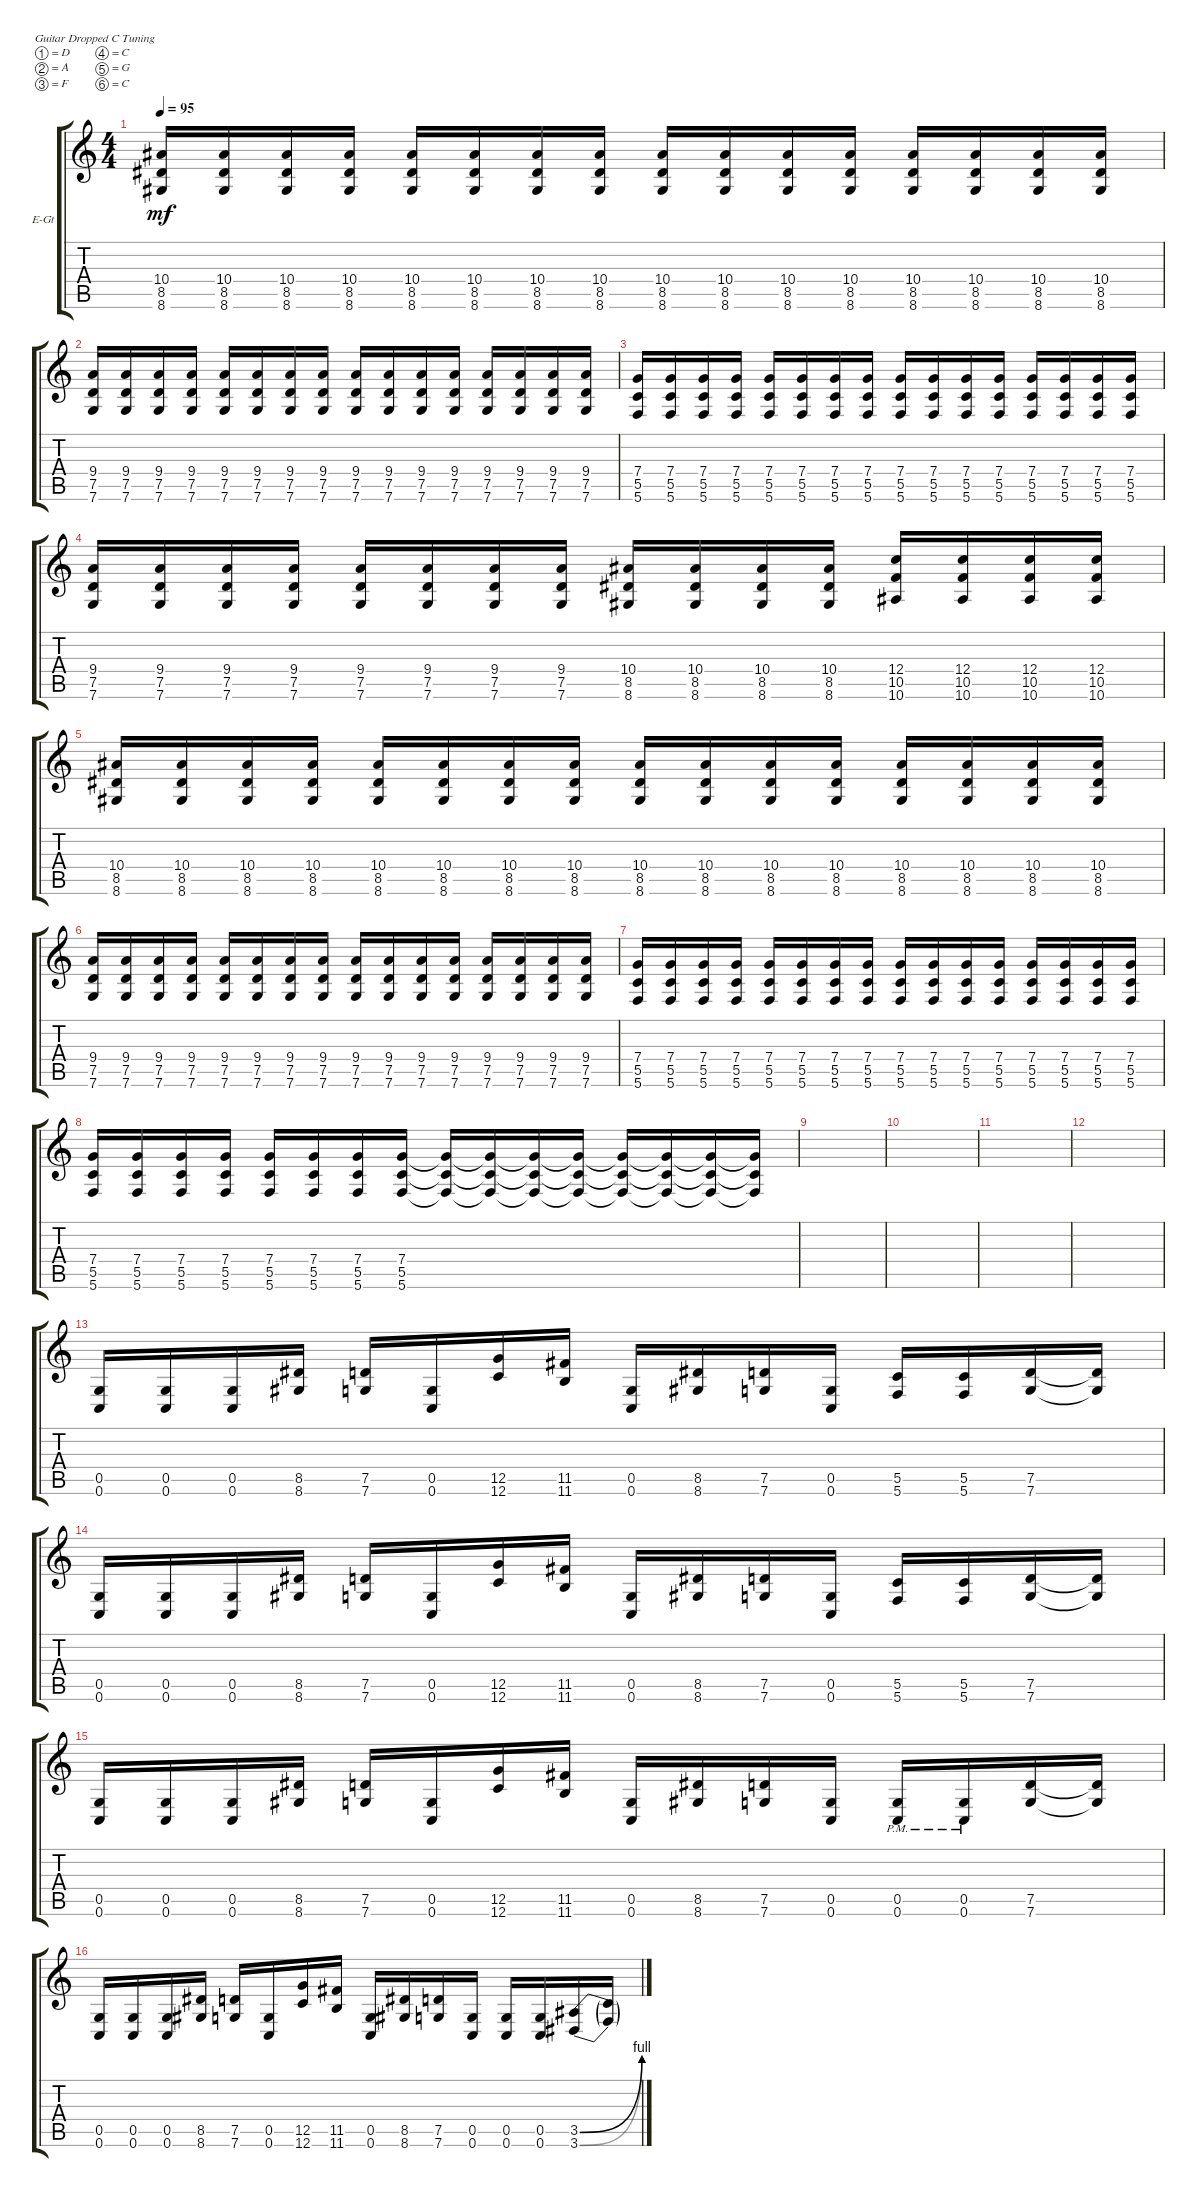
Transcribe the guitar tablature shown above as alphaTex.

\bracketExtendMode groupsimilarinstruments
\firstSystemTrackNameOrientation horizontal
\otherSystemsTrackNameOrientation horizontal
\track ("Electric Guitar 2" "E-Gt") {instrument distortionguitar}
\staff {score tabs}
\tuning (D4 A3 F3 C3 G2 C2)
\ts (4 4)
\tempo 95
\clef g2
\ks c
(8.6 8.5 10.4).16{dy mf} (8.6 8.5 10.4).16 (8.6 8.5 10.4).16 (8.6 8.5 10.4).16 (8.6 8.5 10.4).16 (8.6 8.5 10.4).16 (8.6 8.5 10.4).16 (8.6 8.5 10.4).16 (8.6 8.5 10.4).16 (8.6 8.5 10.4).16 (8.6 8.5 10.4).16 (8.6 8.5 10.4).16 (8.6 8.5 10.4).16 (8.6 8.5 10.4).16 (8.6 8.5 10.4).16 (8.6 8.5 10.4).16 |
(7.6 7.5 9.4).16 (7.6 7.5 9.4).16 (7.6 7.5 9.4).16 (7.6 7.5 9.4).16 (7.6 7.5 9.4).16 (7.6 7.5 9.4).16 (7.6 7.5 9.4).16 (7.6 7.5 9.4).16 (7.6 7.5 9.4).16 (7.6 7.5 9.4).16 (7.6 7.5 9.4).16 (7.6 7.5 9.4).16 (7.6 7.5 9.4).16 (7.6 7.5 9.4).16 (7.6 7.5 9.4).16 (7.6 7.5 9.4).16 |
(5.6 5.5 7.4).16 (5.6 5.5 7.4).16 (5.6 5.5 7.4).16 (5.6 5.5 7.4).16 (5.6 5.5 7.4).16 (5.6 5.5 7.4).16 (5.6 5.5 7.4).16 (5.6 5.5 7.4).16 (5.6 5.5 7.4).16 (5.6 5.5 7.4).16 (5.6 5.5 7.4).16 (5.6 5.5 7.4).16 (5.6 5.5 7.4).16 (5.6 5.5 7.4).16 (5.6 5.5 7.4).16 (5.6 5.5 7.4).16 |
(7.6 7.5 9.4).16 (7.6 7.5 9.4).16 (7.6 7.5 9.4).16 (7.6 7.5 9.4).16 (7.6 7.5 9.4).16 (7.6 7.5 9.4).16 (7.6 7.5 9.4).16 (7.6 7.5 9.4).16 (8.6 8.5 10.4).16 (8.6 8.5 10.4).16 (8.6 8.5 10.4).16 (8.6 8.5 10.4).16 (10.6 10.5 12.4).16 (10.6 10.5 12.4).16 (10.6 10.5 12.4).16 (10.6 10.5 12.4).16 |
(8.6 8.5 10.4).16 (8.6 8.5 10.4).16 (8.6 8.5 10.4).16 (8.6 8.5 10.4).16 (8.6 8.5 10.4).16 (8.6 8.5 10.4).16 (8.6 8.5 10.4).16 (8.6 8.5 10.4).16 (8.6 8.5 10.4).16 (8.6 8.5 10.4).16 (8.6 8.5 10.4).16 (8.6 8.5 10.4).16 (8.6 8.5 10.4).16 (8.6 8.5 10.4).16 (8.6 8.5 10.4).16 (8.6 8.5 10.4).16 |
(7.6 7.5 9.4).16 (7.6 7.5 9.4).16 (7.6 7.5 9.4).16 (7.6 7.5 9.4).16 (7.6 7.5 9.4).16 (7.6 7.5 9.4).16 (7.6 7.5 9.4).16 (7.6 7.5 9.4).16 (7.6 7.5 9.4).16 (7.6 7.5 9.4).16 (7.6 7.5 9.4).16 (7.6 7.5 9.4).16 (7.6 7.5 9.4).16 (7.6 7.5 9.4).16 (7.6 7.5 9.4).16 (7.6 7.5 9.4).16 |
(5.6 5.5 7.4).16 (5.6 5.5 7.4).16 (5.6 5.5 7.4).16 (5.6 5.5 7.4).16 (5.6 5.5 7.4).16 (5.6 5.5 7.4).16 (5.6 5.5 7.4).16 (5.6 5.5 7.4).16 (5.6 5.5 7.4).16 (5.6 5.5 7.4).16 (5.6 5.5 7.4).16 (5.6 5.5 7.4).16 (5.6 5.5 7.4).16 (5.6 5.5 7.4).16 (5.6 5.5 7.4).16 (5.6 5.5 7.4).16 |
(5.6 5.5 7.4).16 (5.6 5.5 7.4).16 (5.6 5.5 7.4).16 (5.6 5.5 7.4).16 (5.6 5.5 7.4).16 (5.6 5.5 7.4).16 (5.6 5.5 7.4).16 (5.6 5.5 7.4).16 (5.6{t} 5.5{t} 7.4{t}).16 (5.6{t} 5.5{t} 7.4{t}).16 (5.6{t} 5.5{t} 7.4{t}).16 (5.6{t} 5.5{t} 7.4{t}).16 (5.6{t} 5.5{t} 7.4{t}).16 (5.6{t} 5.5{t} 7.4{t}).16 (5.6{t} 5.5{t} 7.4{t}).16 (5.6{t} 5.5{t} 7.4{t}).16 |
|
|
|
|
(0.6 0.5).16 (0.6 0.5).16 (0.5 0.6).16 (8.5 8.6).16 (7.6 7.5).16 (0.5 0.6).16 (12.6 12.5).16 (11.5 11.6).16 (0.6 0.5).16 (8.5 8.6).16 (7.6 7.5).16 (0.5 0.6).16 (5.6 5.5).16 (5.5 5.6).16 (7.6 7.5).16 (7.5{t} 7.6{t}).16 |
(0.6 0.5).16 (0.6 0.5).16 (0.5 0.6).16 (8.5 8.6).16 (7.6 7.5).16 (0.5 0.6).16 (12.6 12.5).16 (11.5 11.6).16 (0.6 0.5).16 (8.5 8.6).16 (7.6 7.5).16 (0.5 0.6).16 (5.6 5.5).16 (5.5 5.6).16 (7.6 7.5).16 (7.5{t} 7.6{t}).16 |
(0.6 0.5).16 (0.6 0.5).16 (0.5 0.6).16 (8.5 8.6).16 (7.6 7.5).16 (0.5 0.6).16 (12.6 12.5).16 (11.5 11.6).16 (0.6 0.5).16 (8.5 8.6).16 (7.6 7.5).16 (0.5 0.6).16 (0.6{pm} 0.5{pm}).16 (0.5{pm} 0.6{pm}).16 (7.6 7.5).16 (7.5{t} 7.6{t}).16 |
(0.6 0.5).16 (0.6 0.5).16 (0.5 0.6).16 (8.5 8.6).16 (7.6 7.5).16 (0.5 0.6).16 (12.6 12.5).16 (11.5 11.6).16 (0.6 0.5).16 (8.5 8.6).16 (7.6 7.5).16 (0.5 0.6).16 (0.6 0.5).16 (0.5 0.6).16 (3.6{be (bend 0 0 15 4)} 3.5{be (bend 0 0 15 4)}).16 (3.5{t} 3.6{t}).16
